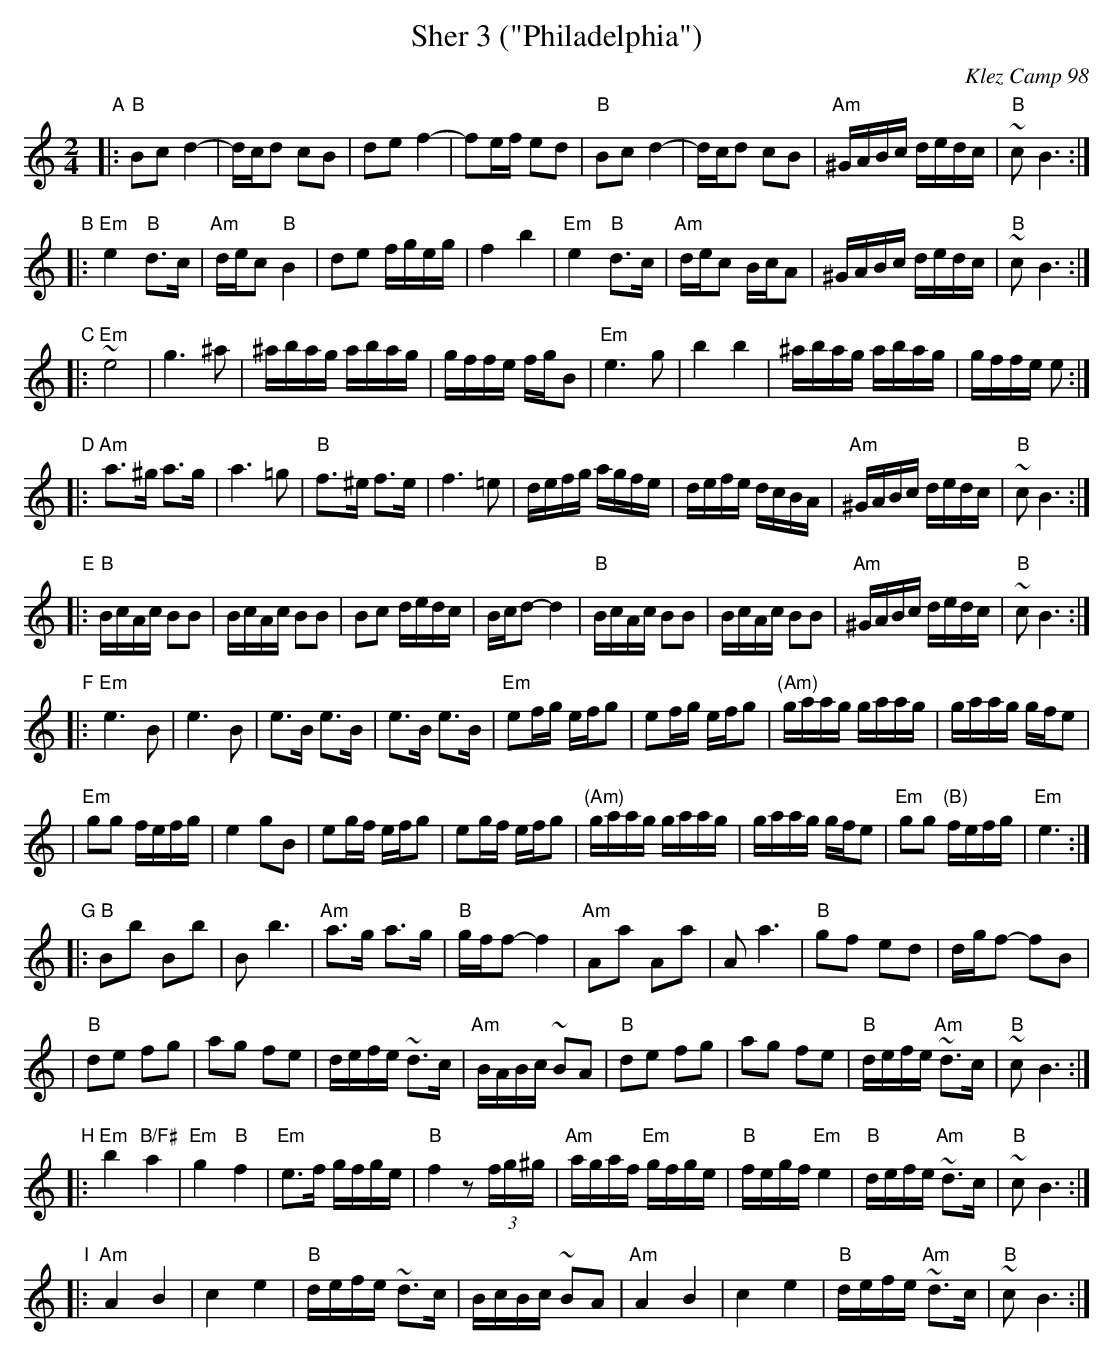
X:1
T: Sher 3 ("Philadelphia")
O: Klez Camp 98
M: 2/4
L: 1/16
K: ^d$f	% B freygish
"A"\
|:"B"B2c2 d4- | dcd2 c2B2 | d2e2 f4- | f2ef e2d2 \
| "B"B2c2 d4- | dcd2 c2B2 | "Am"^GABc dedc | "B"~c2B6 :|
"B"\
|:"Em"e4 "B"d3c | "Am"dec2 "B"B4 | d2e2 fgeg | f4 b4 \
| "Em"e4 "B"d3c | "Am"dec2 BcA2 | ^GABc dedc | "B"~c2B6 :|
"C"\
|:"Em"~e8 | g6 ^a2 | ^abag abag | gffe fgB2 \
| "Em"e6 g2 | b4 b4 | ^abag abag | gffe e2 :|
"D"\
|:"Am"a3^g a3g | a6 =g2 | "B"f3^e f3e | f6 =e2 \
| defg agfe | defe dcBA | "Am"^GABc dedc | "B"~c2B6 :|
"E"\
|:"B"BcAc B2B2 | BcAc B2B2 | B2c2 dedc | Bcd2- d4 \
| "B"BcAc B2B2 | BcAc B2B2 | "Am"^GABc dedc | "B"~c2B6 :|
"F"\
|:"Em"e6 B2 | e6 B2 | e3B e3B | e3B e3B \
| "Em"e2fg efg2 | e2fg efg2 | "(Am)"gaag gaag | gaag gfe2 |
| "Em"g2g2 fefg | e4 g2B2 | e2gf efg2 | e2gf efg2 \
| "(Am)"gaag gaag | gaag gfe2 | "Em"g2g2 "(B)"fefg | "Em"e6 :|
"G"\
|:"B"B2b2 B2b2 | B2 b6 | "Am"a3g a3g | "B"gff2- f4 \
| "Am"A2a2 A2a2 | A2 a6 | "B"g2f2 e2d2 | dgf2- f2B2 |
| "B"d2e2 f2g2 | a2g2 f2e2 | defe ~d3c | "Am"BABc ~B2A2 \
| "B"d2e2 f2g2 | a2g2 f2e2 | "B"defe "Am"~d3c | "B"~c2B6 :|
"H"\
|:"Em"b4 "B/F#"a4 | "Em"g4 "B"f4 | "Em"e3f gfge | "B"f4 z2(3fg^g \
| "Am"agaf "Em"gfge | "B"fegf "Em"e4 | "B"defe "Am"~d3c | "B"~c2B6 :|
"I"\
|:"Am"A4 B4 | c4 e4 | "B"defe ~d3c | BcBc ~B2A2 \
| "Am"A4 B4 | c4 e4 | "B"defe "Am"~d3c | "B"~c2B6 :|
